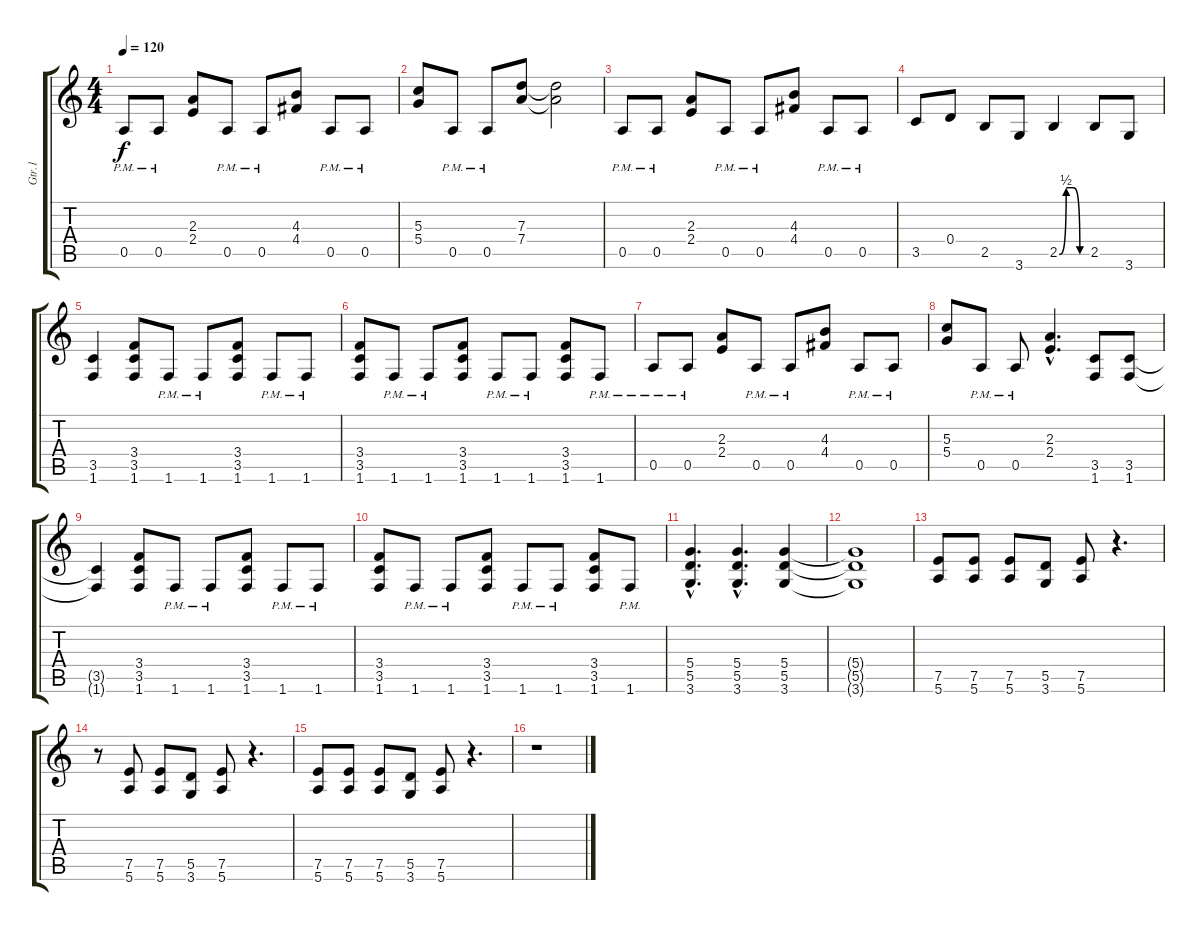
\track ("Gtr.1" "Gtr.1") {instrument distortionguitar}
\staff {score tabs}
\tuning (E4 B3 G3 D3 A2 E2) {hide}
\ts (4 4)
\tempo 120
\clef g2
\ks c
0.5{pm}.8{dy f} 0.5{pm}.8 (2.3 2.4).8 0.5{pm}.8 0.5{pm}.8 (4.3 4.4).8 0.5{pm}.8 0.5{pm}.8 |
(5.3 5.4).8 0.5{pm}.8 0.5{pm}.8 (7.3 7.4).8 (7.3{t} 7.4{t}).2 |
0.5{pm}.8 0.5{pm}.8 (2.3 2.4).8 0.5{pm}.8 0.5{pm}.8 (4.3 4.4).8 0.5{pm}.8 0.5{pm}.8 |
3.5.8 0.4.8 2.5.8 3.6.8 2.5{be (custom 0 0 15 2 30 2 45 0 60 0)}.4 2.5.8 3.6.8 |
(3.5 1.6).4 (3.4 3.5 1.6).8 1.6{pm}.8 1.6{pm}.8 (3.4 3.5 1.6).8 1.6{pm}.8 1.6{pm}.8 |
(3.4 3.5 1.6).8 1.6{pm}.8 1.6{pm}.8 (3.4 3.5 1.6).8 1.6{pm}.8 1.6{pm}.8 (3.4 3.5 1.6).8 1.6{pm}.8 |
0.5{pm}.8 0.5{pm}.8 (2.3 2.4).8 0.5{pm}.8 0.5{pm}.8 (4.3 4.4).8 0.5{pm}.8 0.5{pm}.8 |
(5.3 5.4).8 0.5{pm}.8 0.5{pm}.8 (2.3{hac} 2.4{hac}).4{d} (3.5 1.6).8 (3.5 1.6).8 |
(3.5{t} 1.6{t}).4 (3.4 3.5 1.6).8 1.6{pm}.8 1.6{pm}.8 (3.4 3.5 1.6).8 1.6{pm}.8 1.6{pm}.8 |
(3.4 3.5 1.6).8 1.6{pm}.8 1.6{pm}.8 (3.4 3.5 1.6).8 1.6{pm}.8 1.6{pm}.8 (3.4 3.5 1.6).8 1.6{pm}.8 |
(5.4{hac} 5.5{hac} 3.6{hac}).4{d} (5.4{hac} 5.5{hac} 3.6{hac}).4{d} (5.4 5.5 3.6).4 |
(5.4{t} 5.5{t} 3.6{t}).1 |
(7.5 5.6).8 (7.5 5.6).8 (7.5 5.6).8 (5.5 3.6).8 (7.5 5.6).8 r.4{d} |
r.8 (7.5 5.6).8 (7.5 5.6).8 (5.5 3.6).8 (7.5 5.6).8 r.4{d} |
(7.5 5.6).8 (7.5 5.6).8 (7.5 5.6).8 (5.5 3.6).8 (7.5 5.6).8 r.4{d} |
r.1
